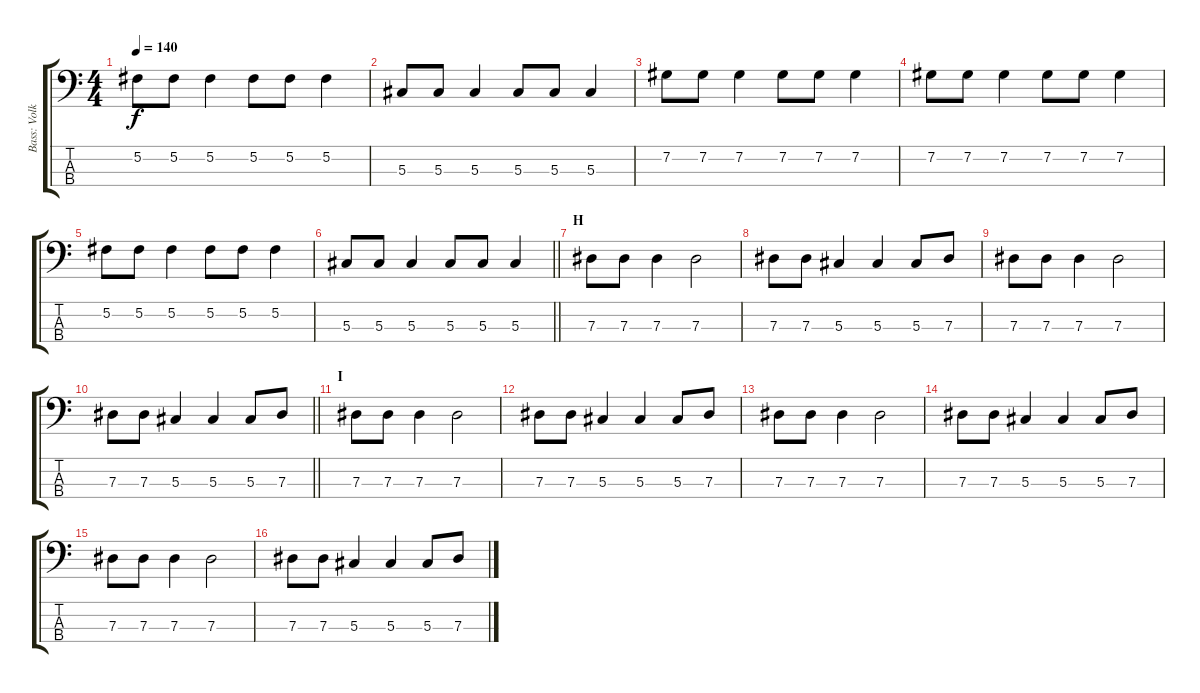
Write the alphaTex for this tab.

\track ("Bass: Volker" "Bass: Volk") {instrument electricbassfinger}
\staff {score tabs}
\tuning (Gb2 Db2 Ab1 Eb1) {hide}
\ts (4 4)
\tempo 140
\clef f4
\ks c
5.2.8{dy f} 5.2.8 5.2.4 5.2.8 5.2.8 5.2.4 |
5.3.8 5.3.8 5.3.4 5.3.8 5.3.8 5.3.4 |
7.2.8 7.2.8 7.2.4 7.2.8 7.2.8 7.2.4 |
7.2.8 7.2.8 7.2.4 7.2.8 7.2.8 7.2.4 |
5.2.8 5.2.8 5.2.4 5.2.8 5.2.8 5.2.4 |
\barLineRight lightlight
5.3.8 5.3.8 5.3.4 5.3.8 5.3.8 5.3.4 |
\section ("" "H")
7.3.8 7.3.8 7.3.4 7.3.2 |
7.3.8 7.3.8 5.3.4 5.3.4 5.3.8 7.3.8 |
7.3.8 7.3.8 7.3.4 7.3.2 |
\barLineRight lightlight
7.3.8 7.3.8 5.3.4 5.3.4 5.3.8 7.3.8 |
\section ("" "I")
7.3.8 7.3.8 7.3.4 7.3.2 |
7.3.8 7.3.8 5.3.4 5.3.4 5.3.8 7.3.8 |
7.3.8 7.3.8 7.3.4 7.3.2 |
7.3.8 7.3.8 5.3.4 5.3.4 5.3.8 7.3.8 |
7.3.8 7.3.8 7.3.4 7.3.2 |
7.3.8 7.3.8 5.3.4 5.3.4 5.3.8 7.3.8
